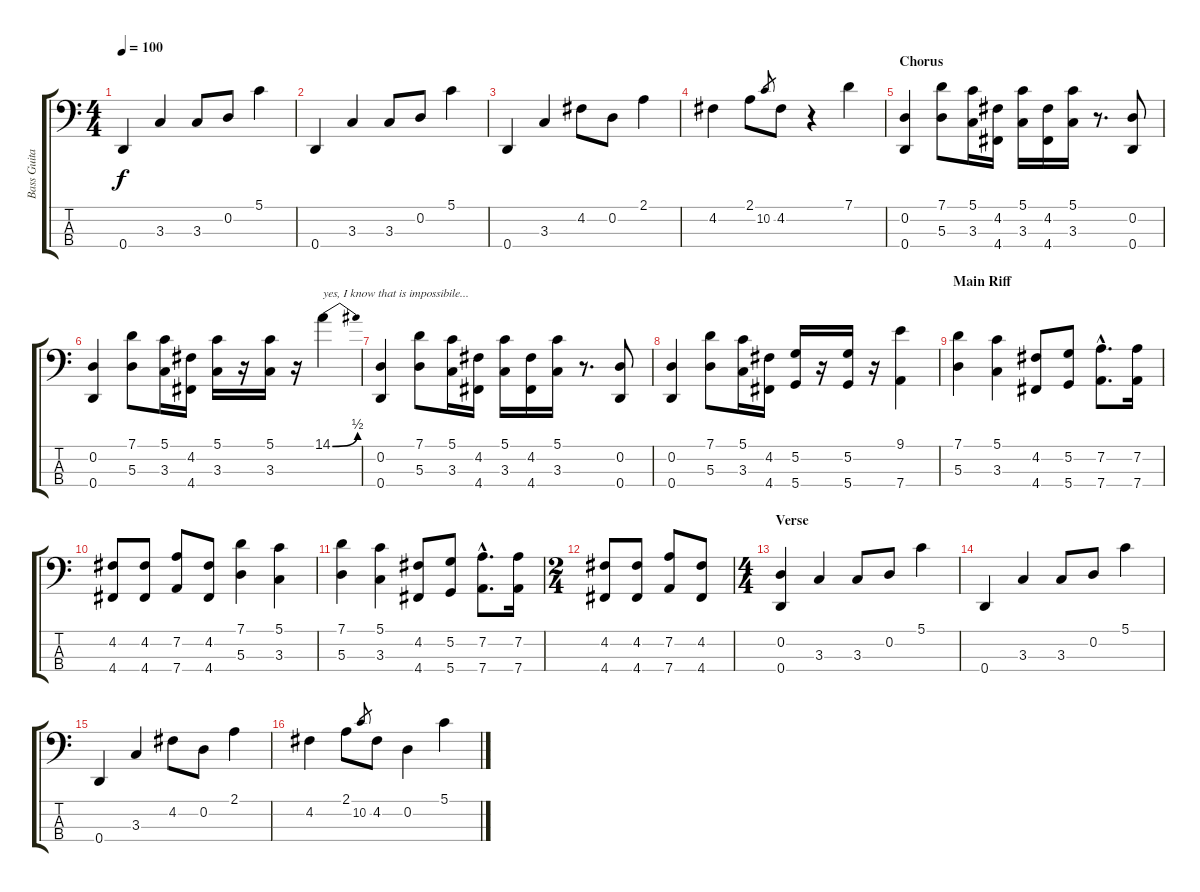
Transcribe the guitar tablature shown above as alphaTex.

\track ("Bass Guitar" "Bass Guita") {instrument slapbass2}
\staff {score tabs}
\tuning (G2 D2 A1 D1) {hide}
\ts (4 4)
\tempo 100
\clef f4
\ks c
0.4.4{dy f} 3.3.4 3.3.8 0.2.8 5.1.4 |
0.4.4 3.3.4 3.3.8 0.2.8 5.1.4 |
0.4.4 3.3.4 4.2.8 0.2.8 2.1.4 |
4.2.4 2.1.8 10.2.8{gr} 4.2.8 r.4 7.1.4 |
\section ("" "Chorus")
(0.2 0.4).4 (7.1 5.3).8 (5.1 3.3).16 (4.2 4.4).16 (5.1 3.3).16 (4.2 4.4).16 (5.1 3.3).16 r.8{d} (0.2 0.4).8 |
(0.2 0.4).4 (7.1 5.3).8 (5.1 3.3).16 (4.2 4.4).16 (5.1 3.3).16 r.16 (5.1 3.3).16 r.16 14.1{be (bend 0 0 60 2)}.4{txt "yes, I know that is impossibile..."} |
(0.2 0.4).4 (7.1 5.3).8 (5.1 3.3).16 (4.2 4.4).16 (5.1 3.3).16 (4.2 4.4).16 (5.1 3.3).16 r.8{d} (0.2 0.4).8 |
(0.2 0.4).4 (7.1 5.3).8 (5.1 3.3).16 (4.2 4.4).16 (5.2 5.4).16 r.16 (5.2 5.4).16 r.16 (9.1 7.4).4 |
\section ("" "Main Riff")
(7.1 5.3).4 (5.1 3.3).4 (4.2 4.4).8 (5.2 5.4).8 (7.2{hac} 7.4{hac}).8{d} (7.2 7.4).16 |
(4.2 4.4).8 (4.2 4.4).8 (7.2 7.4).8 (4.2 4.4).8 (7.1 5.3).4 (5.1 3.3).4 |
(7.1 5.3).4 (5.1 3.3).4 (4.2 4.4).8 (5.2 5.4).8 (7.2{hac} 7.4{hac}).8{d} (7.2 7.4).16 |
\ts (2 4)
(4.2 4.4).8 (4.2 4.4).8 (7.2 7.4).8 (4.2 4.4).8 |
\ts (4 4)
\section ("" "Verse")
(0.2 0.4).4 3.3.4 3.3.8 0.2.8 5.1.4 |
0.4.4 3.3.4 3.3.8 0.2.8 5.1.4 |
0.4.4 3.3.4 4.2.8 0.2.8 2.1.4 |
4.2.4 2.1.8 10.2.8{gr} 4.2.8 0.2.4 5.1.4
